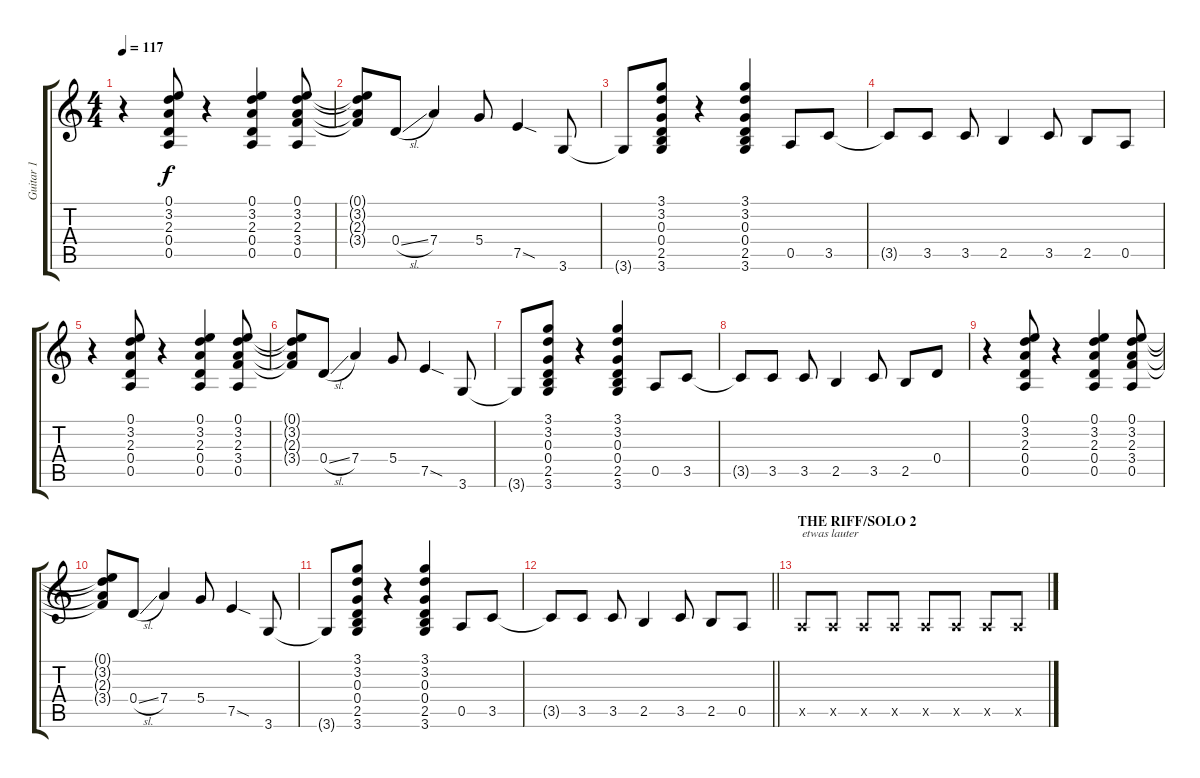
\track ("Guitar 1" "Guitar 1") {instrument distortionguitar}
\staff {score tabs}
\tuning (E4 B3 G3 D3 A2 E2) {hide}
\ts (4 4)
\tempo 117
\clef g2
\ks c
r.4{dy f} (0.1 3.2 2.3 0.4 0.5).8 r.4 (0.1 3.2 2.3 0.4 0.5).4 (0.1 3.2 2.3 3.4 0.5).8 |
(0.1{t} 3.2{t} 2.3{t} 3.4{t}).8 0.4{sl}.8 7.4.4 5.4.8 7.5{sod}.4 3.6.8 |
3.6{t}.8 (3.1 3.2 0.3 0.4 2.5 3.6).8 r.4 (3.1 3.2 0.3 0.4 2.5 3.6).4 0.5.8 3.5.8 |
3.5{t}.8 3.5.8 3.5.8 2.5.4 3.5.8 2.5.8 0.5.8 |
r.4 (0.1 3.2 2.3 0.4 0.5).8 r.4 (0.1 3.2 2.3 0.4 0.5).4 (0.1 3.2 2.3 3.4 0.5).8 |
(0.1{t} 3.2{t} 2.3{t} 3.4{t}).8 0.4{sl}.8 7.4.4 5.4.8 7.5{sod}.4 3.6.8 |
3.6{t}.8 (3.1 3.2 0.3 0.4 2.5 3.6).8 r.4 (3.1 3.2 0.3 0.4 2.5 3.6).4 0.5.8 3.5.8 |
3.5{t}.8 3.5.8 3.5.8 2.5.4 3.5.8 2.5.8 0.4.8 |
r.4 (0.1 3.2 2.3 0.4 0.5).8 r.4 (0.1 3.2 2.3 0.4 0.5).4 (0.1 3.2 2.3 3.4 0.5).8 |
(0.1{t} 3.2{t} 2.3{t} 3.4{t}).8 0.4{sl}.8 7.4.4 5.4.8 7.5{sod}.4 3.6.8 |
3.6{t}.8 (3.1 3.2 0.3 0.4 2.5 3.6).8 r.4 (3.1 3.2 0.3 0.4 2.5 3.6).4 0.5.8 3.5.8 |
\barLineRight lightlight
3.5{t}.8 3.5.8 3.5.8 2.5.4 3.5.8 2.5.8 0.5.8 |
\section ("" "THE RIFF/SOLO 2")
0.5{x}.8{txt "etwas lauter"} 0.5{x}.8 0.5{x}.8 0.5{x}.8 0.5{x}.8 0.5{x}.8 0.5{x}.8 0.5{x}.8
